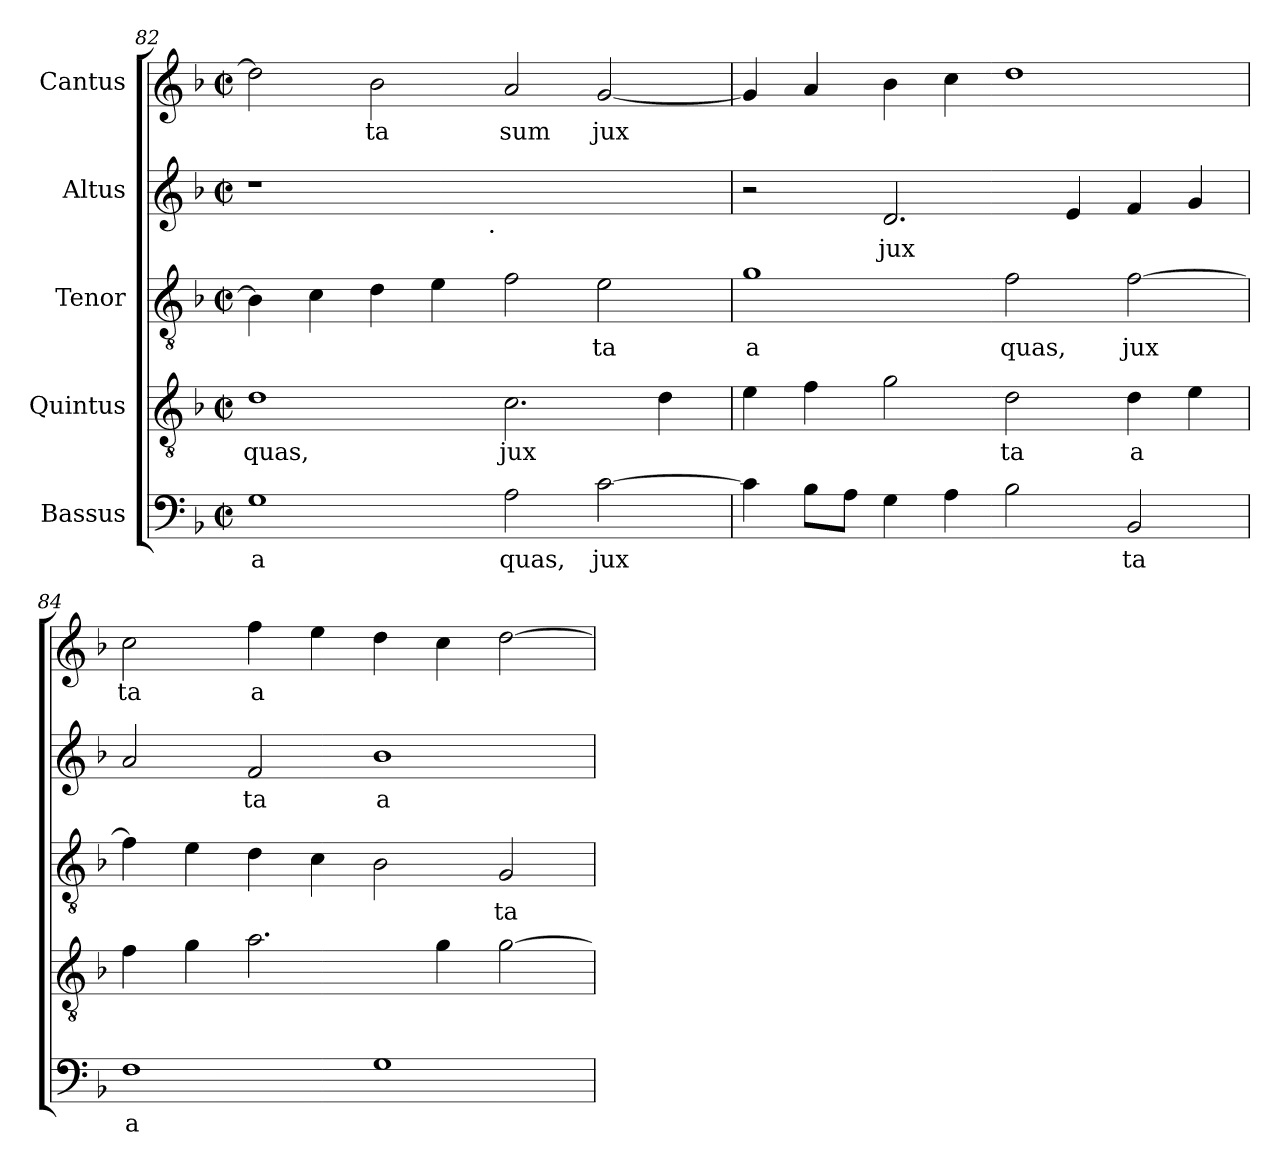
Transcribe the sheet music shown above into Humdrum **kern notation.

**kern	**text	**kern	**text	**kern	**text	**kern	**text	**kern	**text
*part5	*part5	*part4	*part4	*part3	*part3	*part2	*part2	*part1	*part1
*staff5	*staff5	*staff4	*staff4	*staff3	*staff3	*staff2	*staff2	*staff1	*staff1
*I"Bassus	*	*I"Quintus	*	*I"Tenor	*	*I"Altus	*	*I"Cantus	*
*clefF4	*	*clefGv2	*	*clefGv2	*	*clefG2	*	*clefG2	*
*k[b-]	*	*k[b-]	*	*k[b-]	*	*k[b-]	*	*k[b-]	*
*F:	*	*F:	*	*F:	*	*F:	*	*F:	*
*M2/2	*	*M2/2	*	*M2/2	*	*M2/2	*	*M2/2	*
*met(c|)	*	*met(c|)	*	*met(c|)	*	*met(c|)	*	*met(c|)	*
=82	=82	=82	=82	=82	=82	=82	=82	=82	=82
!	!LO:LY:b	!	!LO:LY:b	!	!LO:LY:b	!	!	!	!LO:LY:b:cj
*	*	*	*	*	*	*^	*	*	*
1G	a	1d	quas,	4B-\]	.	1r	2ryy	.	2dd\]	.
!	!	!	!	!	!LO:LY:b	!	!	!	!	!
.	.	.	.	4c\	.	.	.	.	.	.
!	!	!	!	!	!LO:LY:b	!	!	!	!	!LO:LY:b:cj
.	.	.	.	4d\	.	.	4...ryy	.	2b-\	ta
!	!	!	!	!	!LO:LY:b	!	!	!	!	!
.	.	.	.	4e\	.	.	.	.	.	.
!	!	!	!	!	!	!	!LO:TX:b:t=.	!	!	!
.	.	.	.	.	.	.	1ryy	.	.	.
!	!LO:LY:b	!	!LO:LY:b	!	!LO:LY:b	!	!	!	!	!LO:LY:b:cj
2A\	quas,	2.c\	jux	2f\	.	1ryy	.	.	2a/	sum
!	!LO:LY:b	!	!	!	!LO:LY:b	!	!	!	!	!LO:LY:b:cj
[>2c\	jux	.	.	2e\	ta	.	.	.	[<2g/	jux
!	!	!	!LO:LY:b	!	!	!	!	!	!	!
.	.	4d\	.	.	.	.	.	.	.	.
.	.	.	.	.	.	.	32ryy	.	.	.
=83	=83	=83	=83	=83	=83	=83	=83	=83	=83	=83
!	!LO:LY:b	!	!LO:LY:b	!	!LO:LY:b	!	!	!	!	!LO:LY:b:cj
*	*	*	*	*	*	*v	*v	*	*	*
4c\]	.	4e\	.	1g	a	2r	.	4g/]	.
!	!LO:LY:b	!	!LO:LY:b	!	!	!	!	!	!LO:LY:b:cj
8B-\L	.	4f\	.	.	.	.	.	4a/	.
!	!LO:LY:b	!	!	!	!	!	!	!	!
8A\J	.	.	.	.	.	.	.	.	.
!	!LO:LY:b	!	!LO:LY:b	!	!	!	!LO:LY:b:cj	!	!LO:LY:b:cj
4G\	.	2g\	.	.	.	2.d/	jux	4b-\	.
!	!LO:LY:b	!	!	!	!	!	!	!	!LO:LY:b:cj
4A\	.	.	.	.	.	.	.	4cc\	.
!	!LO:LY:b	!	!LO:LY:b	!	!LO:LY:b	!	!	!	!LO:LY:b:cj
2B-\	.	2d\	ta	2f\	quas,	.	.	1dd	.
!	!	!	!	!	!	!	!LO:LY:b:cj	!	!
.	.	.	.	.	.	4e/	.	.	.
!	!LO:LY:b	!	!LO:LY:b	!	!LO:LY:b	!	!LO:LY:b:cj	!	!
2BB-/	ta	4d\	a	[>2f\	jux	4f/	.	.	.
!	!	!	!LO:LY:b	!	!	!	!LO:LY:b:cj	!	!
.	.	4e\	.	.	.	4g/	.	.	.
!!LO:PB:g=z
=84	=84	=84	=84	=84	=84	=84	=84	=84	=84
!	!LO:LY:b	!	!LO:LY:b	!	!LO:LY:b	!	!LO:LY:b:cj	!	!LO:LY:b:cj
1F	a	4f\	.	4f\]	.	2a/	.	2cc\	ta
!	!	!	!LO:LY:b	!	!LO:LY:b	!	!	!	!
.	.	4g\	.	4e\	.	.	.	.	.
!	!	!	!LO:LY:b	!	!LO:LY:b	!	!LO:LY:b:cj	!	!LO:LY:b:cj
.	.	2.a\	.	4d\	.	2f/	ta	4ff\	a
!	!	!	!	!	!LO:LY:b	!	!	!	!LO:LY:b:cj
.	.	.	.	4c\	.	.	.	4ee\	.
!	!LO:LY:b	!	!	!	!LO:LY:b	!	!LO:LY:b:cj	!	!LO:LY:b:cj
1G	.	.	.	2B-\	.	1b-	a	4dd\	.
!	!	!	!LO:LY:b	!	!	!	!	!	!LO:LY:b:cj
.	.	4g\	.	.	.	.	.	4cc\	.
!	!	!	!LO:LY:b	!	!LO:LY:b	!	!	!	!LO:LY:b:cj
.	.	[>2g\	.	2G/	ta	.	.	[>2dd\	.
=	=	=	=	=	=	=	=	=	=
*-	*-	*-	*-	*-	*-	*-	*-	*-	*-
